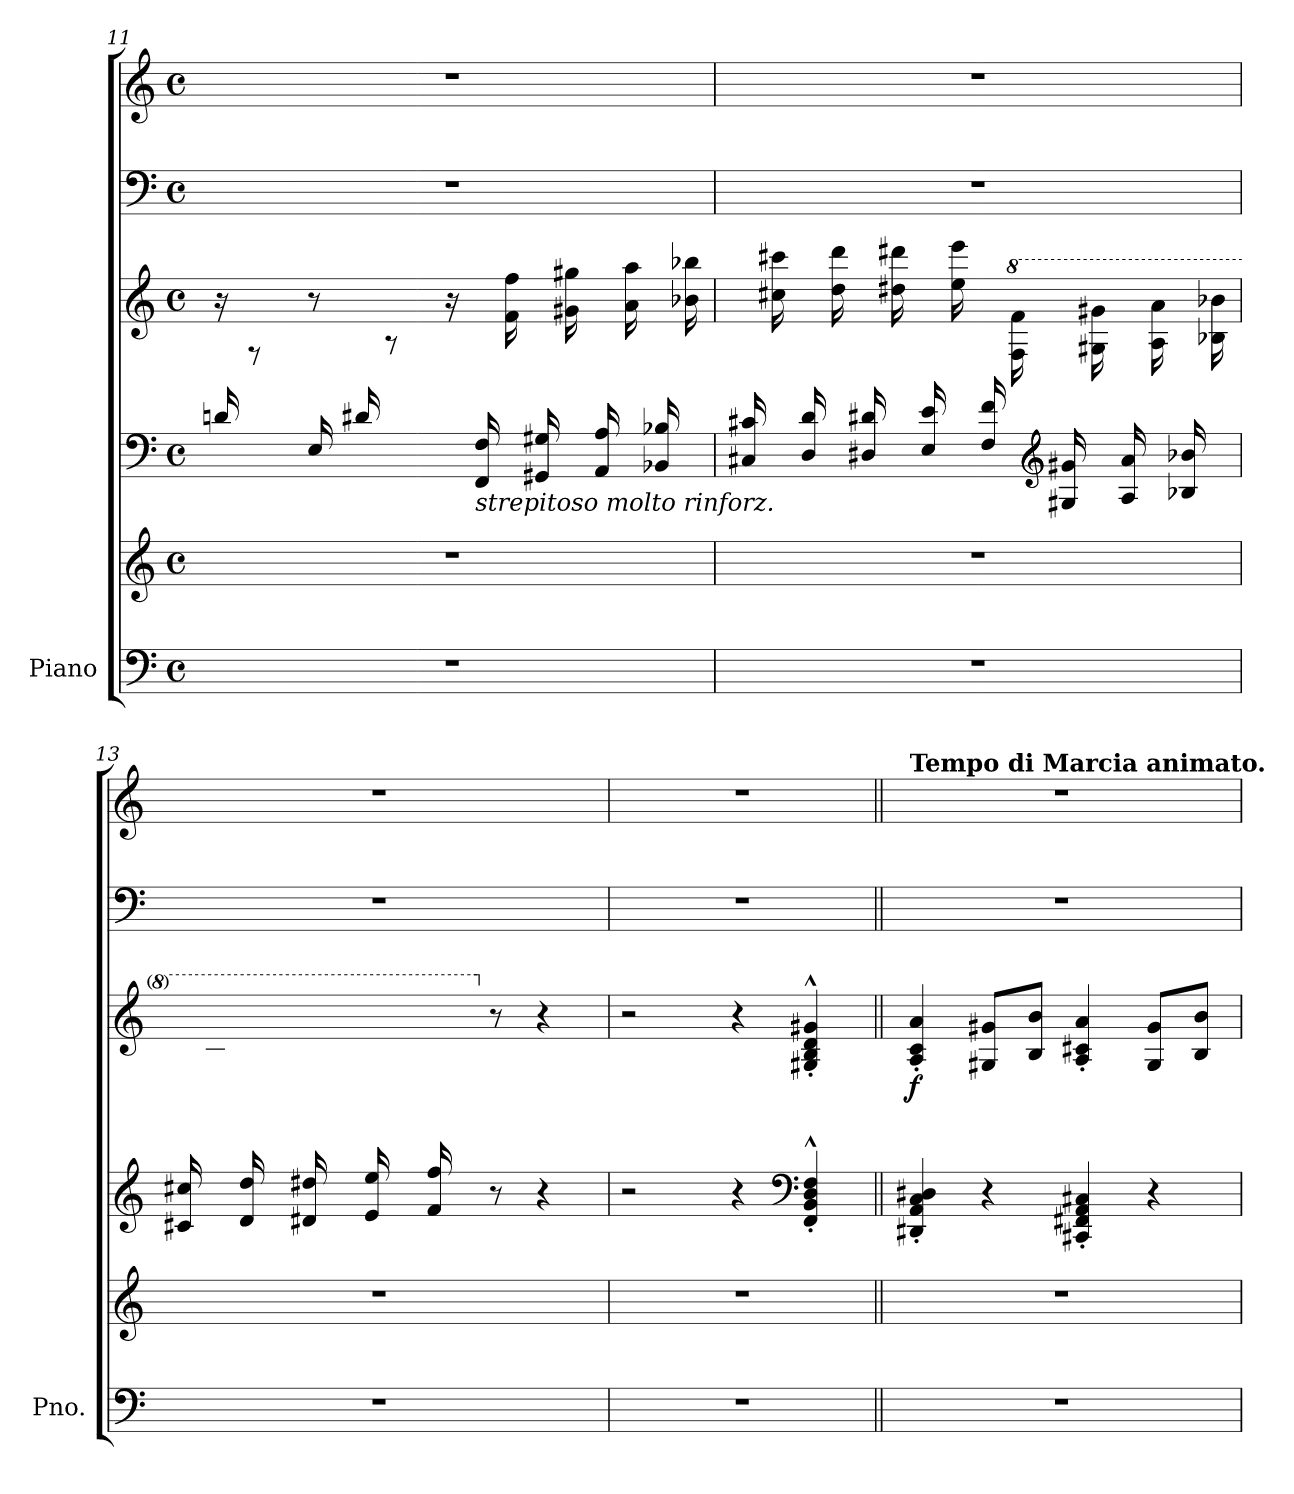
**kern	**kern	**kern	**kern	**kern	**kern	**dynam
*part1	*part1	*part1	*part1	*part1	*part1	*part1
*staff6	*staff5	*staff4	*staff3	*staff2	*staff1	*staff1/2/3/4/5/6
*I"Piano	*	*	*	*	*	*
*I'Pno.	*	*	*	*	*	*
!!LO:LB:g=z
*clefF4	*clefG2	*clefF4	*clefG2	*clefF4	*clefG2	*
*k[]	*k[]	*k[]	*k[]	*k[]	*k[]	*
*M4/4	*M4/4	*M4/4	*M4/4	*M4/4	*M4/4	*
*met(c)	*met(c)	*met(c)	*met(c)	*met(c)	*met(c)	*
=11	=11	=11	=11	=11	=11	=11
*	*	*	*^	*	*	*
1r	1r	16dn/LL	16ryy	16r	1r	1r	.
.	.	8ryy	16d#X\	8r	.	.	.
.	.	.	16dd#X'\JJ	.	.	.	.
.	.	16E/LL	8ryy	8r	.	.	.
.	.	16d#X/	.	.	.	.	.
.	.	8ryy	16e\	8r	.	.	.
.	.	.	16ee'\JJ	.	.	.	.
.	.	16ryy	8ryy	16r	.	.	.
!	!	!LO:TX:b:i:t=strepitoso molto rinforz.	!	!	!	!	!
.	.	16FF/ 16F/LL	.	16ryy	.	.	.
.	.	16ryy	16f\ 16ff\	8ryy	.	.	.
.	.	16GG#X/ 16G#X/	16ryy	.	.	.	.
.	.	16ryy	16g#X\ 16gg#X\	8ryy	.	.	.
.	.	16AA/ 16A/	16ryy	.	.	.	.
.	.	16ryy	16a\ 16aa\	16ryy	.	.	.
.	.	16BB-X/ 16B-X/	16ryy	8ryy	.	.	.
.	.	16ryy	16b-X\ 16bb-X\	.	.	.	.
=12	=12	=12	=12	=12	=12	=12	=12
*	*	*^	*	*	*	*	*
1r	1r	16C#X/ 16c#X/	2ryy	16ryy	2ryy	1r	1r	.
.	.	16ryy	.	16cc#X\ 16ccc#X\	.	.	.	.
.	.	16D/ 16d/	.	16ryy	.	.	.	.
.	.	16ryy	.	16dd\ 16ddd\	.	.	.	.
.	.	16D#X/ 16d#X/	.	16ryy	.	.	.	.
.	.	16ryy	.	16dd#X\ 16ddd#X\	.	.	.	.
.	.	16E/ 16e/	.	16ryy	.	.	.	.
.	.	16ryy	.	16ee\ 16eee\	.	.	.	.
.	.	16F/ 16f/	8ryy	16ryy	16ryy	.	.	.
*	*	*	*	*8va	*	*	*	*
.	.	16ryy	.	16f\ 16ff\	16ryy	.	.	.
*	*	*clefG2	*	*	*	*	*	*
.	.	16G#X/ 16g#X/	16ryy	16ryy	8ryy	.	.	.
.	.	16ryy	16ggg#Xyy	16g#\ 16gg#X\	.	.	.	.
.	.	16A/ 16a/	16ryy	16ryy	4ryy	.	.	.
.	.	16ryy	16aaayy	16a\ 16aa\	.	.	.	.
.	.	16B-X/ 16b-X/	16ryy	16ryy	.	.	.	.
.	.	16ryy	16bbb-Xyy	16b-\ 16bb-X\	.	.	.	.
=13	=13	=13	=13	=13	=13	=13	=13	=13
1r	1r	16c#X/ 16cc#X/	16ryy	16ryy	2ryy	1r	1r	.
.	.	16ryy	16cccc#Xyy	16cc#\ 16ccc#X\	.	.	.	.
.	.	16d/ 16dd/	16ryy	16ryy	.	.	.	.
.	.	16ryy	16ddddyy	16dd\ 16ddd\	.	.	.	.
.	.	16d#X/ 16dd#X/	16ryy	16ryy	.	.	.	.
.	.	16ryy	16dddd#Xyy	16dd#\ 16ddd#X\	.	.	.	.
.	.	16e/ 16ee/	16ryy	16ryy	.	.	.	.
.	.	16ryy	16eeeeyy	16ee\ 16eee\JJ	.	.	.	.
.	.	16f/ 16ff/LL	16ryy	16ryy	8ryy	.	.	.
.	.	16ryy	16ffffyy	16ff\ 16fff\JJ	.	.	.	.
*	*	*	*	*X8va	*	*	*	*
.	.	8r	8ryy	4.ryy	8r	.	.	.
.	.	4r	4ryy	.	4r	.	.	.
*	*	*v	*v	*	*	*	*	*
*	*	*	*v	*v	*	*	*
!!LO:PB:g=z
=14	=14	=14	=14	=14	=14	=14
1r	1r	2r	2r	1r	1r	.
.	.	4r	4r	.	.	.
*	*	*clefF4	*	*	*	*
!	!	!	!	!	!	!LO:DY:b=3
.	.	4FF/'^^ 4BB/'^^ 4D/'^^ 4F/'^^	4G#X/'^^ 4B/'^^ 4d/'^^ 4g#X/'^^	.	.	other-dynamics
=15||	=15||	=15||	=15||	=15||	=15||	=15||
!	!	!	!	!	!LO:TX:a:B:t=Tempo di Marcia animato.	!
!	!	!	!	!	!	!LO:DY:b=3
1r	1r	4DD#X/' 4AA/' 4C/' 4D#X/'	4A/' 4c/' 4a/'	1r	1r	f
.	.	4r	8G#X/ 8g#X/L	.	.	.
.	.	.	8B/ 8b/J	.	.	.
.	.	4CC#X/' 4FF#X/' 4AA/' 4C#X/'	4A/' 4c#X/' 4a/'	.	.	.
.	.	4r	8G#/ 8g#/L	.	.	.
.	.	.	8B/ 8b/J	.	.	.
=	=	=	=	=	=	=
*-	*-	*-	*-	*-	*-	*-
